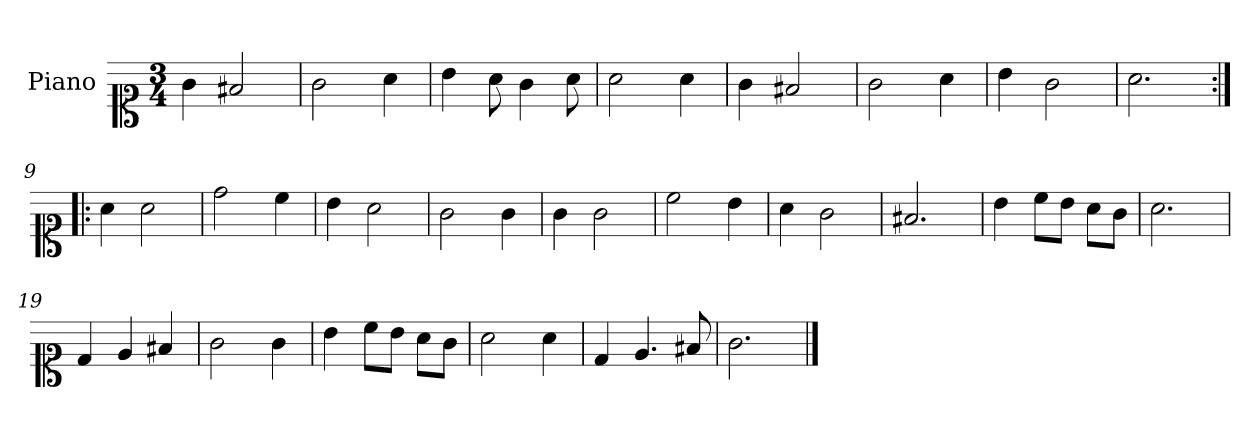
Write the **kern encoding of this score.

**kern
*part1
*staff1
*I"Piano
*I'Pno.
*clefC1
*k[]
*M3/4
=1
4g\
2f#X/
=2
2g\
4a\
=3
4b\
8a\
4g\
8a\
=4
2a\
4a\
=5
4g\
2f#X/
=6
2g\
4a\
=7
4b\
2g\
=8
2.a\
=9:|!|:
4a\
2a\
=10
2dd\
4cc\
=11
4b\
2a\
=12
2g\
4g\
=13
4g\
2g\
=14
2cc\
4b\
=15
4a\
2g\
=16
2.f#X/
=17
4b\
8cc\L
8b\J
8a\L
8g\J
=18
2.a\
=19
4d/
4e/
4f#X/
=20
2g\
4g\
=21
4b\
8cc\L
8b\J
8a\L
8g\J
=22
2a\
4a\
=23
4d/
4.e/
8f#X/
=24
2.g\
==
*-
